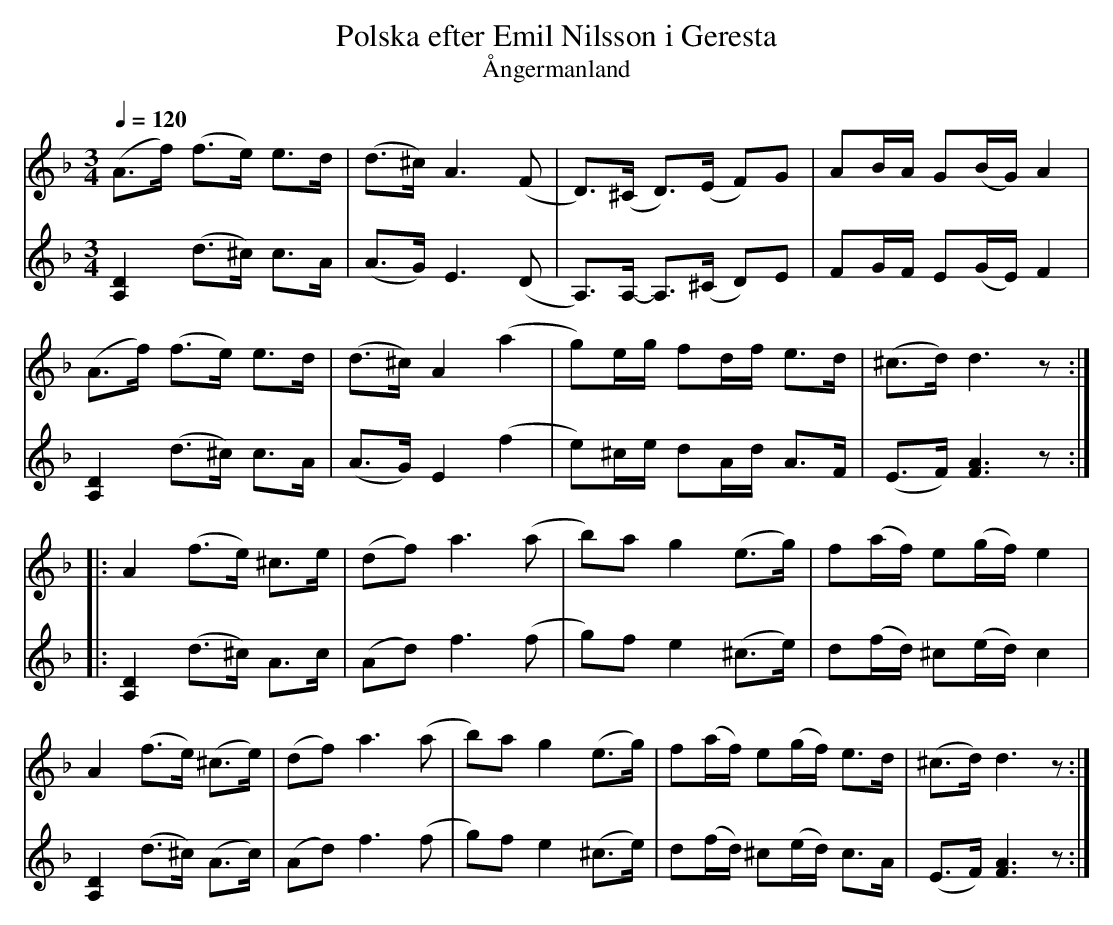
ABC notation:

X:1
T:Polska efter Emil Nilsson i Geresta
T:Ångermanland
Q:1/4=120
M:3/4
L:1/8
K:Dm
V:1
(A>f) (f>e) e>d|(d>^c) A3 (F|D>)(^C D>)(E F)G|AB/A/ G(B/G/) A2|!
(A>f) (f>e) e>d|(d>^c) A2 (a2|g)e/g/ fd/f/ e>d|(^c>d) d3z::!
A2 (f>e) ^c>e|(df) a3(a|b)a g2 (e>g)|f(a/f/) e(g/f/) e2|!
A2 (f>e) (^c>e)|(df) a3(a|b)a g2 (e>g)|f(a/f/) e(g/f/) e>d|(^c>d) d3z:|]
V:2
[A,2D2] (d>^c) c>A|(A>G) E3 (D|A,>)A,- A,>(^C D)E|FG/F/ E(G/E/) F2|!
[A,2D2] (d>^c) c>A|(A>G) E2 (f2|e)^c/e/ dA/d/ A>F|(E>F) [F3A3]z::!
[A,2D2] (d>^c) A>c|(Ad) f3 (f|g)f e2 (^c>e)|d(f/d/) ^c(e/d/) c2|!
[A,2D2] (d>^c) (A>c)|(Ad) f3 (f|g)f e2 (^c>e)|d(f/d/) ^c(e/d/) c>A|(E>F) [F3A3]z:|]
